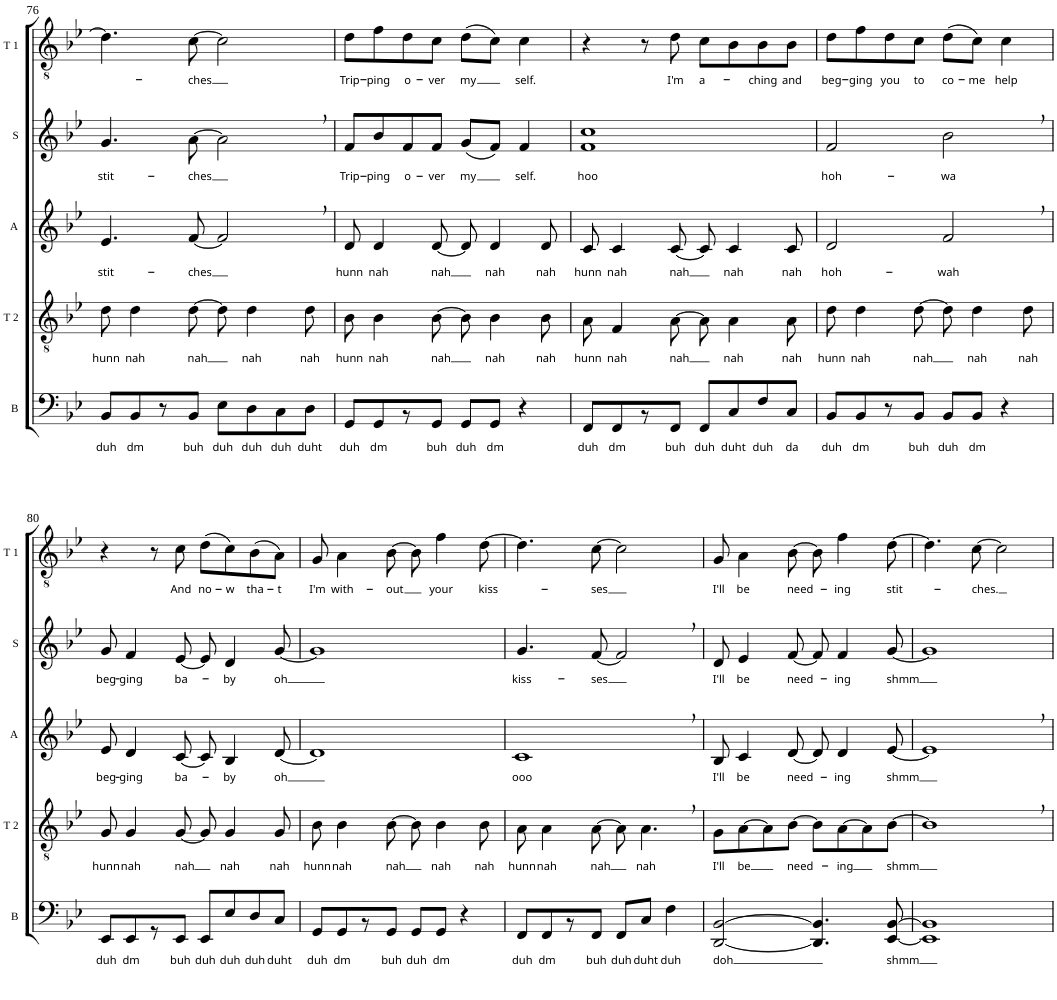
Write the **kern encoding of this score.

**kern	**text	**kern	**text	**kern	**text	**kern	**text	**kern	**text
*part5	*part5	*part4	*part4	*part3	*part3	*part2	*part2	*part1	*part1
*staff5	*staff5	*staff4	*staff4	*staff3	*staff3	*staff2	*staff2	*staff1	*staff1
*I"Bass	*	*I"Tenor 2	*	*I"Alto	*	*I"Soprano	*	*I"Tenor 1	*
*I'B	*	*I'T 2	*	*I'A	*	*I'S	*	*I'T 1	*
!!LO:PB:g=z
*clefF4	*	*clefGv2	*	*clefG2	*	*clefG2	*	*clefGv2	*
*k[b-e-]	*	*k[b-e-]	*	*k[b-e-]	*	*k[b-e-]	*	*k[b-e-]	*
*M4/4	*	*M4/4	*	*M4/4	*	*M4/4	*	*M4/4	*
=76	=76	=76	=76	=76	=76	=76	=76	=76	=76
!	!LO:LY:b	!	!LO:LY:b	!	!LO:LY:b	!	!LO:LY:b	!	!
8BB-/L	duh	8d\	hunn	4.e-/	stit-	4.g/	stit-	4.d\]	.
!	!LO:LY:b	!	!LO:LY:b	!	!	!	!	!	!
8BB-/	dm	4d\	nah	.	.	.	.	.	.
8r	.	.	.	.	.	.	.	.	.
!	!LO:LY:b	!	!LO:LY:b	!	!LO:LY:b	!	!LO:LY:b	!	!LO:LY:b
8BB-/J	buh	[8d\	nah	[8f/	-ches	[8a\	-ches	[8c\	-ches
!	!LO:LY:b	!	!	!	!	!	!	!	!
8E-\L	duh	8d\]	.	2f,/]	.	2a,\]	.	2c\]	.
!	!LO:LY:b	!	!LO:LY:b	!	!	!	!	!	!
8D\	duh	4d\	nah	.	.	.	.	.	.
!	!LO:LY:b	!	!	!	!	!	!	!	!
8C\	duh	.	.	.	.	.	.	.	.
!	!LO:LY:b	!	!LO:LY:b	!	!	!	!	!	!
8D\J	duht	8d\	nah	.	.	.	.	.	.
=77	=77	=77	=77	=77	=77	=77	=77	=77	=77
!	!LO:LY:b	!	!LO:LY:b	!	!LO:LY:b	!	!LO:LY:b	!	!LO:LY:b
8GG/L	duh	8B-\	hunn	8d/	hunn	8f/L	Trip-	8d\L	Trip-
!	!LO:LY:b	!	!LO:LY:b	!	!LO:LY:b	!	!LO:LY:b	!	!LO:LY:b
8GG/	dm	4B-\	nah	4d/	nah	8b-/	-ping	8f\	-ping
!	!	!	!	!	!	!	!LO:LY:b	!	!LO:LY:b
8r	.	.	.	.	.	8f/	o-	8d\	o-
!	!LO:LY:b	!	!LO:LY:b	!	!LO:LY:b	!	!LO:LY:b	!	!LO:LY:b
8GG/J	buh	[8B-\	nah	[8d/	nah	8f/J	-ver	8c\J	-ver
!	!LO:LY:b	!	!	!	!	!	!LO:LY:b	!	!LO:LY:b
8GG/L	duh	8B-\]	.	8d/]	.	(<8g/L	my	(>8d\L	my
!	!LO:LY:b	!	!LO:LY:b	!	!LO:LY:b	!	!	!	!
8GG/J	dm	4B-\	nah	4d/	nah	8f/J)	.	8c\J)	.
!	!	!	!	!	!	!	!LO:LY:b	!	!LO:LY:b
4r	.	.	.	.	.	4f/	self.	4c\	self.
!	!	!	!LO:LY:b	!	!LO:LY:b	!	!	!	!
.	.	8B-\	nah	8d/	nah	.	.	.	.
=78	=78	=78	=78	=78	=78	=78	=78	=78	=78
!	!LO:LY:b	!	!LO:LY:b	!	!LO:LY:b	!	!LO:LY:b	!	!
8FF/L	duh	8A\	hunn	8c/	hunn	1f 1cc	hoo	4r	.
!	!LO:LY:b	!	!LO:LY:b	!	!LO:LY:b	!	!	!	!
8FF/	dm	4F/	nah	4c/	nah	.	.	.	.
8r	.	.	.	.	.	.	.	8r	.
!	!LO:LY:b	!	!LO:LY:b	!	!LO:LY:b	!	!	!	!LO:LY:b
8FF/J	buh	[8A\	nah	[8c/	nah	.	.	8d\	I'm
!	!LO:LY:b	!	!	!	!	!	!	!	!LO:LY:b
8FF/L	duh	8A\]	.	8c/]	.	.	.	8c\L	a-
!	!LO:LY:b	!	!LO:LY:b	!	!LO:LY:b	!	!	!	!
8C/	duht	4A\	nah	4c/	nah	.	.	8B-\	.
!	!LO:LY:b	!	!	!	!	!	!	!	!LO:LY:b
8F/	duh	.	.	.	.	.	.	8B-\	-ching
!	!LO:LY:b	!	!LO:LY:b	!	!LO:LY:b	!	!	!	!LO:LY:b
8C/J	da	8A\	nah	8c/	nah	.	.	8B-\J	and
=79	=79	=79	=79	=79	=79	=79	=79	=79	=79
!	!LO:LY:b	!	!LO:LY:b	!	!LO:LY:b	!	!LO:LY:b	!	!LO:LY:b
8BB-/L	duh	8d\	hunn	2d/	hoh-	2f/	hoh-	8d\L	beg-
!	!LO:LY:b	!	!LO:LY:b	!	!	!	!	!	!LO:LY:b
8BB-/	dm	4d\	nah	.	.	.	.	8f\	-ging
!	!	!	!	!	!	!	!	!	!LO:LY:b
8r	.	.	.	.	.	.	.	8d\	you
!	!LO:LY:b	!	!LO:LY:b	!	!	!	!	!	!LO:LY:b
8BB-/J	buh	[8d\	nah	.	.	.	.	8c\J	to
!	!LO:LY:b	!	!	!	!LO:LY:b	!	!LO:LY:b	!	!LO:LY:b
8BB-/L	duh	8d\]	.	2f,/	-wah	2b-,\	-wa	(>8d\L	co-
!	!LO:LY:b	!	!LO:LY:b	!	!	!	!	!	!LO:LY:b
8BB-/J	dm	4d\	nah	.	.	.	.	8c\J)	-me
!	!	!	!	!	!	!	!	!	!LO:LY:b
4r	.	.	.	.	.	.	.	4c\	help
!	!	!	!LO:LY:b	!	!	!	!	!	!
.	.	8d\	nah	.	.	.	.	.	.
!!LO:LB:g=z
=80	=80	=80	=80	=80	=80	=80	=80	=80	=80
!	!LO:LY:b	!	!LO:LY:b	!	!LO:LY:b	!	!LO:LY:b	!	!
8EE-/L	duh	8G/	hunn	8e-/	beg-	8g/	beg-	4r	.
!	!LO:LY:b	!	!LO:LY:b	!	!LO:LY:b	!	!LO:LY:b	!	!
8EE-/	dm	4G/	nah	4d/	-ging	4f/	-ging	.	.
8r	.	.	.	.	.	.	.	8r	.
!	!LO:LY:b	!	!LO:LY:b	!	!LO:LY:b	!	!LO:LY:b	!	!LO:LY:b
8EE-/J	buh	[8G/	nah	[8c/	ba-	[8e-/	ba-	8c\	And
!	!LO:LY:b	!	!	!	!	!	!	!	!LO:LY:b
8EE-/L	duh	8G/]	.	8c/]	.	8e-/]	.	(>8d\L	no-
!	!LO:LY:b	!	!LO:LY:b	!	!LO:LY:b	!	!LO:LY:b	!	!LO:LY:b
8E-/	duh	4G/	nah	4B-/	-by	4d/	-by	8c\)	-w
!	!LO:LY:b	!	!	!	!	!	!	!	!LO:LY:b
8D/	duh	.	.	.	.	.	.	(>8B-\	tha-
!	!LO:LY:b	!	!LO:LY:b	!	!LO:LY:b	!	!LO:LY:b	!	!LO:LY:b
8C/J	duht	8G/	nah	[8d/	oh	[8g/	oh	8A\J)	-t
=81	=81	=81	=81	=81	=81	=81	=81	=81	=81
!	!LO:LY:b	!	!LO:LY:b	!	!	!	!	!	!LO:LY:b
8GG/L	duh	8B-\	hunn	1d]	.	1g]	.	8G/	I'm
!	!LO:LY:b	!	!LO:LY:b	!	!	!	!	!	!LO:LY:b
8GG/	dm	4B-\	nah	.	.	.	.	4A\	with-
8r	.	.	.	.	.	.	.	.	.
!	!LO:LY:b	!	!LO:LY:b	!	!	!	!	!	!LO:LY:b
8GG/J	buh	[8B-\	nah	.	.	.	.	[8B-\	-out
!	!LO:LY:b	!	!	!	!	!	!	!	!
8GG/L	duh	8B-\]	.	.	.	.	.	8B-\]	.
!	!LO:LY:b	!	!LO:LY:b	!	!	!	!	!	!LO:LY:b
8GG/J	dm	4B-\	nah	.	.	.	.	4f\	your
4r	.	.	.	.	.	.	.	.	.
!	!	!	!LO:LY:b	!	!	!	!	!	!LO:LY:b
.	.	8B-\	nah	.	.	.	.	[8d\	kiss-
=82	=82	=82	=82	=82	=82	=82	=82	=82	=82
!	!LO:LY:b	!	!LO:LY:b	!	!LO:LY:b	!	!LO:LY:b	!	!
8FF/L	duh	8A\	hunn	1c,	ooo	4.g/	kiss-	4.d\]	.
!	!LO:LY:b	!	!LO:LY:b	!	!	!	!	!	!
8FF/	dm	4A\	nah	.	.	.	.	.	.
8r	.	.	.	.	.	.	.	.	.
!	!LO:LY:b	!	!LO:LY:b	!	!	!	!LO:LY:b	!	!LO:LY:b
8FF/J	buh	[8A\	nah	.	.	[8f/	-ses	[8c\	-ses
!	!LO:LY:b	!	!	!	!	!	!	!	!
8FF/L	duh	8A\]	.	.	.	2f,/]	.	2c\]	.
!	!LO:LY:b	!	!LO:LY:b	!	!	!	!	!	!
8C/J	duht	4.A,\	nah	.	.	.	.	.	.
!	!LO:LY:b	!	!	!	!	!	!	!	!
4F\	duh	.	.	.	.	.	.	.	.
=83	=83	=83	=83	=83	=83	=83	=83	=83	=83
!	!LO:LY:b	!	!LO:LY:b	!	!LO:LY:b	!	!LO:LY:b	!	!LO:LY:b
[2DD/ [2BB-/	doh	8G\L	I'll	8B-/	I'll	8d/	I'll	8G/	I'll
!	!	!	!LO:LY:b	!	!LO:LY:b	!	!LO:LY:b	!	!LO:LY:b
.	.	[8A\	be	4c/	be	4e-/	be	4A\	be
.	.	8A\]	.	.	.	.	.	.	.
!	!	!	!LO:LY:b	!	!LO:LY:b	!	!LO:LY:b	!	!LO:LY:b
.	.	[8B-\J	need-	[8d/	need-	[8f/	need-	[8B-\	need-
4.DD/] 4.BB-/]	.	8B-\L]	.	8d/]	.	8f/]	.	8B-\]	.
!	!	!	!LO:LY:b	!	!LO:LY:b	!	!LO:LY:b	!	!LO:LY:b
.	.	[8A\	-ing	4d/	-ing	4f/	-ing	4f\	-ing
.	.	8A\]	.	.	.	.	.	.	.
!	!LO:LY:b	!	!LO:LY:b	!	!LO:LY:b	!	!LO:LY:b	!	!LO:LY:b
[8EE-/ [8BB-/	shmm	[8B-\J	shmm	[8e-/	shmm	[8g/	shmm	[8d\	stit-
=84	=84	=84	=84	=84	=84	=84	=84	=84	=84
1EE-] 1BB-]	.	1B-,]	.	1e-,]	.	1g]	.	4.d\]	.
!	!	!	!	!	!	!	!	!	!LO:LY:b
.	.	.	.	.	.	.	.	[8c\	-ches.
.	.	.	.	.	.	.	.	2c\]	.
=	=	=	=	=	=	=	=	=	=
*-	*-	*-	*-	*-	*-	*-	*-	*-	*-
